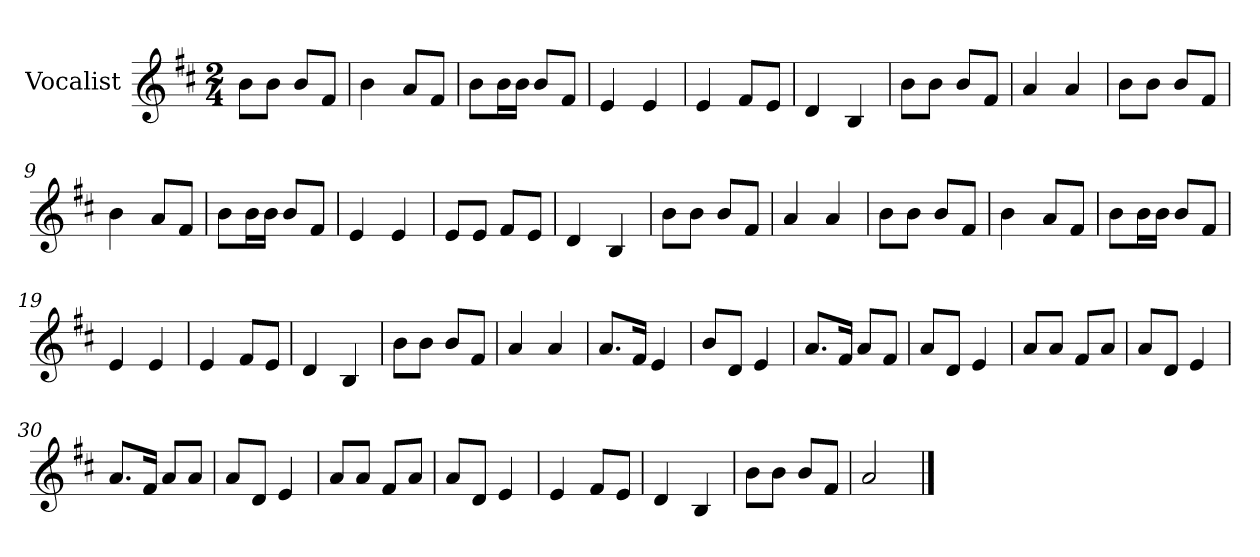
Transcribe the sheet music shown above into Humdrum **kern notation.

**kern
*part1
*staff1
*I"Vocalist
*k[f#c#]
*D:
*M2/4
=
8bL
8bJ
8bL
8f#J
=1
4b
8aL
8f#J
=2
8bL
16bL
16bJJ
8bL
8f#J
=3
4e
4e
=4
4e
8f#L
8eJ
=5
4d
4B
=6
8bL
8bJ
8bL
8f#J
=7
4a
4a
=8
8bL
8bJ
8bL
8f#J
=9
4b
8aL
8f#J
=10
8bL
16bL
16bJJ
8bL
8f#J
=11
4e
4e
=12
8eL
8eJ
8f#L
8eJ
=13
4d
4B
=14
8bL
8bJ
8bL
8f#J
=15
4a
4a
=16
8bL
8bJ
8bL
8f#J
=17
4b
8aL
8f#J
=18
8bL
16bL
16bJJ
8bL
8f#J
=19
4e
4e
=20
4e
8f#L
8eJ
=21
4d
4B
=22
8bL
8bJ
8bL
8f#J
=23
4a
4a
=24
8.aL
16f#Jk
4e
=25
8bL
8dJ
4e
=26
8.aL
16f#Jk
8aL
8f#J
=27
8aL
8dJ
4e
=28
8aL
8aJ
8f#L
8aJ
=29
8aL
8dJ
4e
=30
8.aL
16f#Jk
8aL
8aJ
=31
8aL
8dJ
4e
=32
8aL
8aJ
8f#L
8aJ
=33
8aL
8dJ
4e
=34
4e
8f#L
8eJ
=35
4d
4B
=36
8bL
8bJ
8bL
8f#J
=37
2a
==
*-
